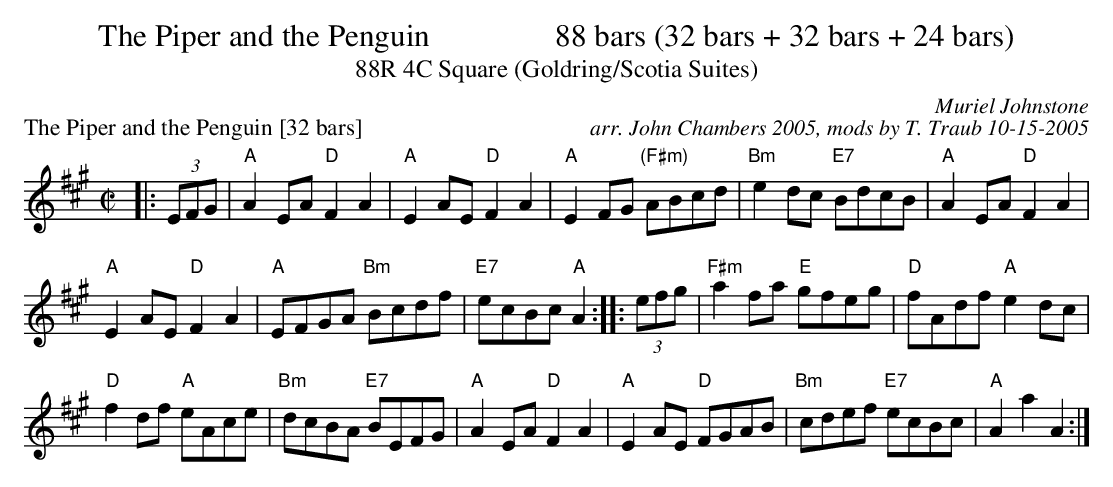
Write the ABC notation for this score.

X:1
T: The Piper and the Penguin                88 bars (32 bars + 32 bars + 24 bars)
T: 88R 4C Square (Goldring/Scotia Suites)
P: The Piper and the Penguin [32 bars]
C: Muriel Johnstone
C: arr. John Chambers 2005, mods by T. Traub 10-15-2005
M: C|
L: 1/8
K: A
|: (3EFG| "A"A2EA "D"F2A2|"A"E2AE "D"F2A2|"A"E2FG "(F#m)"ABcd | "Bm"e2dc "E7"BdcB|"A"A2EA "D"F2A2|
 "A"E2AE "D"F2A2 | "A"EFGA "Bm"Bcdf | "E7"ecBc "A"A2 :||: (3efg | "F#m"a2fa "E"gfeg | "D"fAdf "A"e2dc |
"D"f2df "A"eAce | "Bm"dcBA "E7"BEFG |"A"A2EA "D"F2A2 | "A"E2AE "D"FGAB | "Bm"cdef "E7"ecBc | "A"A2a2 A2 :|
